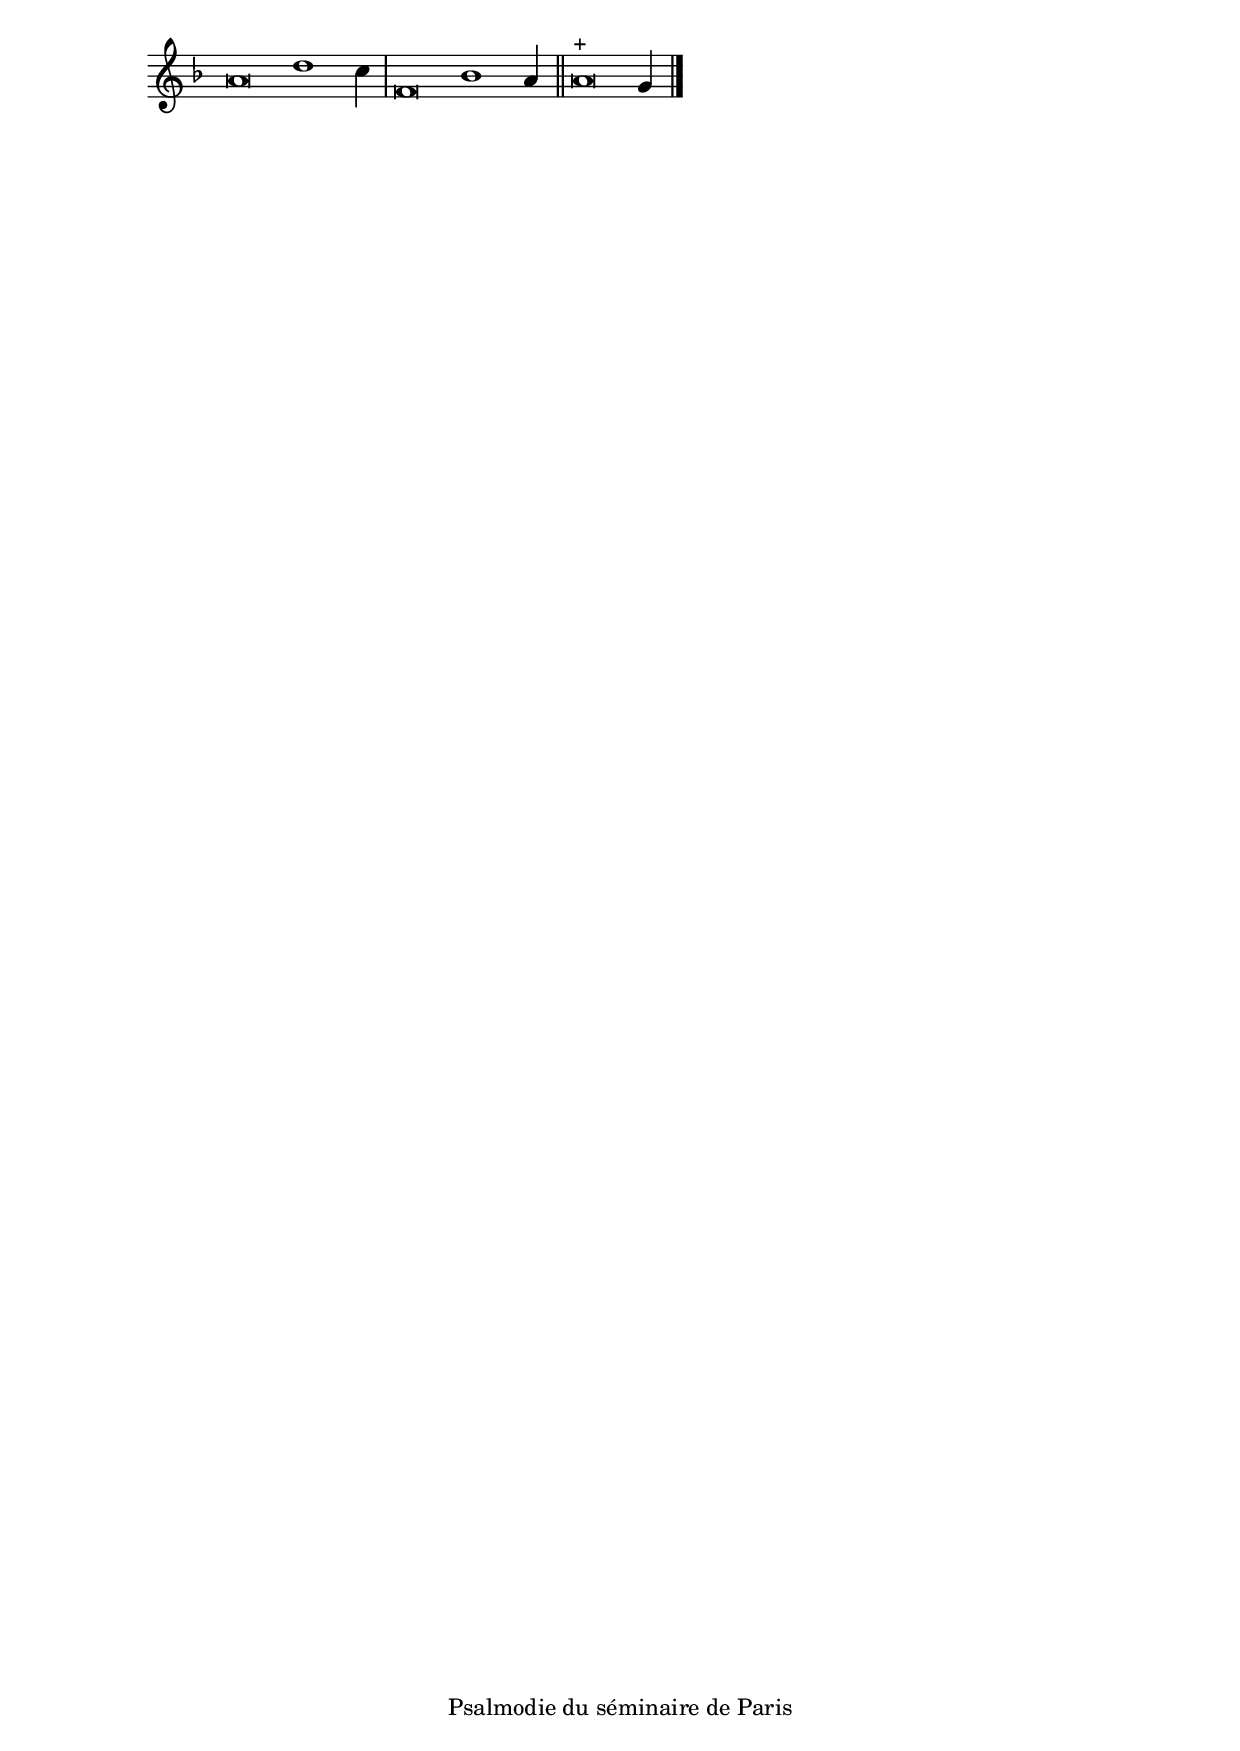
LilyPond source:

\version "2.20.0"
\language "italiano"

stemOff = \hide Staff.Stem
stemOn  = \undo \stemOff

\header {
  %title = "Psaume 111"
  %tagline = ##f
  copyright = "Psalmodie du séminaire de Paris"
}

\score {
  \new Staff \with { \remove "Time_signature_engraver" }
  \relative
  {
    \key fa \major
    \cadenzaOn
    \stemOff la'\breve re1 \stemOn do4
    \bar "|"
    \stemOff fa,\breve sib1 \stemOn la4
    \bar "||"
    \stemOff la\breve^\markup{+} \stemOn sol4
    \bar "|."
  }
}